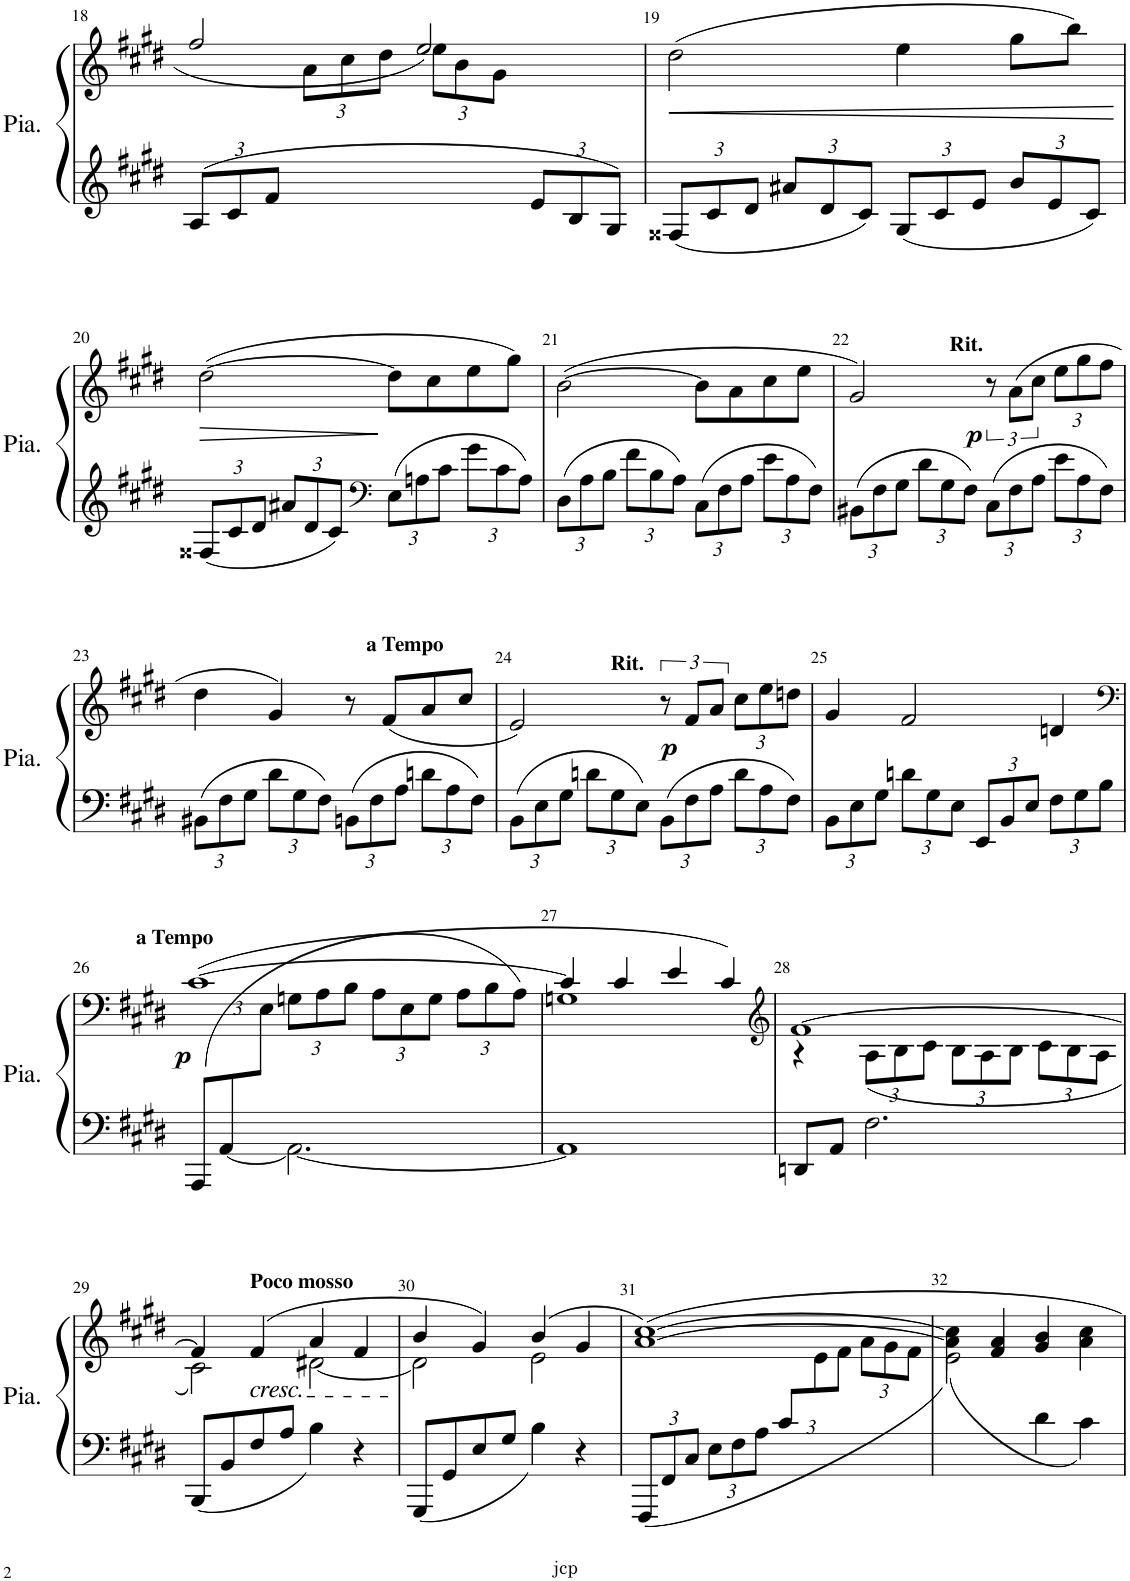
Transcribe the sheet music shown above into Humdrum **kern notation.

**kern	**kern	**dynam
*part1	*part1	*part1
*staff2	*staff1	*staff1/2
*I"Piano	*	*
*I'Pia.	*	*
!!LO:PB:g=z
*clefG2	*clefG2	*
*k[f#c#g#d#]	*k[f#c#g#d#]	*
*M4/4	*M4/4	*
*Xbrackettup	*	*
=18	=18	=18
*	*^	*
12A/L	2ff#/	4ryy	.
12c#/	.	.	.
12f#/J	.	.	.
*	*	*Xbrackettup	*
2ryy	.	12a\L	.
.	.	12cc#\	.
.	.	12dd#\J	.
.	2ee/	12ee\L	.
.	.	12b\	.
.	.	12g#\J	.
12e/L	.	4ryy	.
12B/	.	.	.
12G#/J	.	.	.
*	*v	*v	*
=19	=19	=19
!	!	!LO:HP:b
12F##X/L	(2dd#\	<
12c#/	.	.
12d#/J	.	.
12a#X/L	.	.
12d#/	.	.
12c#/J	.	.
12G#/L	4ee\	.
12c#/	.	.
12e/J	.	.
12b/L	8gg#\L	.
12e/	.	.
.	8bb\J)	.
12c#/J	.	.
.	.	[
!!LO:LB:g=z
=20	=20	=20
!	!	!LO:HP:b
12F##X/L	([2dd#\	>
12c#/	.	.
12d#/J	.	.
12a#X/L	.	.
12d#/	.	.
12c#/J	.	.
*clefF4	*	*
12E\L	8dd#\L]	]
12An\	.	.
.	8cc#\	.
12c#\J	.	.
12g#\L	8ee\	.
12c#\	.	.
.	8gg#\J)	.
12A\J	.	.
=21	=21	=21
12D#\L	([2b\	.
12A\	.	.
12B\J	.	.
12f#\L	.	.
12B\	.	.
12A\J	.	.
12C#\L	8b\L]	.
12F#\	.	.
.	8a\	.
12A\J	.	.
12e\L	8cc#\	.
12A\	.	.
.	8ee\J	.
12F#\J	.	.
=22	=22	=22
12BB#X\L	2g#/)	.
12F#\	.	.
12G#\J	.	.
12d#\L	.	.
12G#\	.	.
12F#\J	.	.
*	*brackettup	*
!	!LO:TX:a:B:t=Rit.	!
!	!	!LO:DY:b
12C#\L	12r	p
12F#\	(12a\L	.
12A\J	12cc#\J	.
*	*Xbrackettup	*
12e\L	12ee\L	.
12A\	12gg#\	.
12F#\J	12ff#\J	.
!!LO:LB:g=z
=23	=23	=23
12BB#X\L	4dd#\	.
12F#\	.	.
12G#\J	.	.
12d#\L	4g#/)	.
12G#\	.	.
12F#\J	.	.
12BBn\L	8r	.
12F#\	.	.
!	!LO:TX:a:B:t=a Tempo	!
.	(8f#/L	.
12A\J	.	.
12dn\L	8a/	.
12A\	.	.
.	8cc#/J	.
12F#\J	.	.
=24	=24	=24
12BB\L	2e/)	.
12E\	.	.
12G#\J	.	.
12dn\L	.	.
12G#\	.	.
12E\J	.	.
*	*brackettup	*
!	!LO:TX:a:B:t=Rit.	!
!	!	!LO:DY:b
12BB\L	12r	p
12F#\	12f#/L	.
12A\J	12a/J	.
*	*Xbrackettup	*
12d\L	12cc#\L	.
12A\	12ee\	.
12F#\J	12ddn\J	.
=25	=25	=25
12BB\L	4g#/	.
12E\	.	.
12G#\J	.	.
12dn\L	2f#/	.
12G#\	.	.
12E\J	.	.
12EE/L	.	.
12BB/	.	.
12E/J	.	.
12F#\L	4dn/	.
12G#\	.	.
12B\J	.	.
!!LO:LB:g=z
=26	=26	=26
*	*clefF4	*
*^	*^	*
!	!	!LO:TX:a:B:t=a Tempo	!	!
!	!	!	!	!LO:DY:b
(12AAA/L	4ryy	([>1c#	6ryy	p
[<12AA/	.	.	.	.
6%5ryy	.	.	12E\J	.
.	2.AA\_	.	12Gn\L	.
.	.	.	12A\	.
.	.	.	12B\J	.
.	.	.	12A\L	.
.	.	.	12E\	.
.	.	.	12G\J	.
.	.	.	12A\L	.
.	.	.	12B\	.
.	.	.	12A\J)	.
*v	*v	*	*	*
=27	=27	=27	=27
1AA]	4c#/]	1Gn	.
.	4c#/	.	.
.	4e/	.	.
.	4c#/)	.	.
=28	=28	=28	=28
*	*clefG2	*	*
8DDn/L	[1f#	4r	.
8AA/J	.	.	.
2.F#\	.	(12A\L	.
.	.	12B\	.
.	.	12c#\J	.
.	.	12B\L	.
.	.	12A\	.
.	.	12B\J	.
.	.	12c#\L	.
.	.	12B\	.
.	.	12A\J	.
!!LO:LB:g=z	!!
=29	=29	=29	=29
8BBB/L	4f#/]	2c#\)	.
8BB/	.	.	.
!	!LO:TX:a:B:t=Poco mosso	!	!
!	!LO:TX:b:i:t=cresc.	!	!
8F#/	(4f#/	.	.
8A/J	.	.	.
4B\	4a/	[2d#X\	.
4r	4f#/	.	.
=30	=30	=30	=30
8GGG#/L	4b/	2d#\]	.
8GG#/	.	.	.
8E/	4g#/)	.	.
8G#/J	.	.	.
4B\	(4b/	2e\	.
4r	4g#/	.	.
=31	=31	=31	=31
(<12FFF#/L	[>1a [1cc#)	12%7ryy	.
12FF#/	.	.	.
12C#/J	.	.	.
12E\L	.	.	.
12F#\	.	.	.
12A\J	.	.	.
12c#/L	.	.	.
12%5ryy	.	12e\	.
.	.	12f#\J	.
.	.	12a\L	.
.	.	12g#\	.
.	.	12f#\J	.
=32	=32	=32	=32
2ryy	4a\] 4cc#\]	(<2e\)	.
.	4f#/ 4a/	.	.
4d#\	4g#/ 4b/	2ryy	.
4c#\)	4a\ 4cc#\	.	.
*	*v	*v	*
=	=	=
*-	*-	*-
